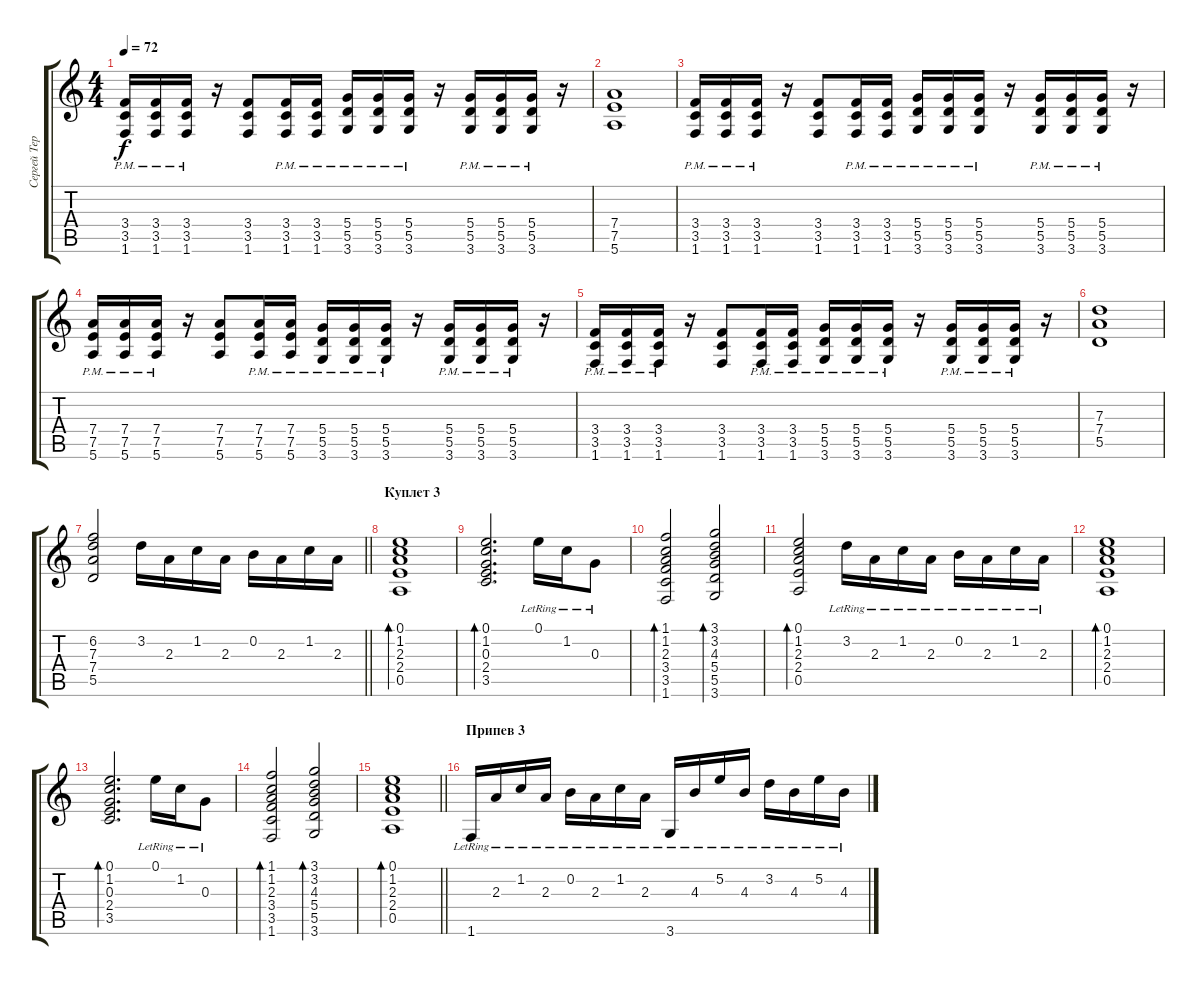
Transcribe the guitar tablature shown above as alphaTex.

\track ("Сергей Терентьев" "Сергей Тер") {instrument distortionguitar}
\staff {score tabs}
\tuning (E4 B3 G3 D3 A2 E2) {hide}
\ts (4 4)
\tempo 72
\clef g2
\ks c
(3.4 3.5 1.6{pm}).16{dy f} (3.4 3.5 1.6{pm}).16 (3.4 3.5 1.6{pm}).16 r.16 (3.4 3.5 1.6).8 (3.4 3.5 1.6{pm}).16 (3.4 3.5 1.6{pm}).16 (5.4 5.5 3.6{pm}).16 (5.4 5.5 3.6{pm}).16 (5.4 5.5 3.6{pm}).16 r.16 (5.4 5.5 3.6{pm}).16 (5.4 5.5 3.6{pm}).16 (5.4 5.5 3.6{pm}).16 r.16 |
(7.4 7.5 5.6).1 |
(3.4 3.5 1.6{pm}).16 (3.4 3.5 1.6{pm}).16 (3.4 3.5 1.6{pm}).16 r.16 (3.4 3.5 1.6).8 (3.4 3.5 1.6{pm}).16 (3.4 3.5 1.6{pm}).16 (5.4 5.5 3.6{pm}).16 (5.4 5.5 3.6{pm}).16 (5.4 5.5 3.6{pm}).16 r.16 (5.4 5.5 3.6{pm}).16 (5.4 5.5 3.6{pm}).16 (5.4 5.5 3.6{pm}).16 r.16 |
(7.4 7.5 5.6{pm}).16 (7.4 7.5 5.6{pm}).16 (7.4 7.5 5.6{pm}).16 r.16 (7.4 7.5 5.6).8 (7.4 7.5 5.6{pm}).16 (7.4 7.5 5.6{pm}).16 (5.4 5.5 3.6{pm}).16 (5.4 5.5 3.6{pm}).16 (5.4 5.5 3.6{pm}).16 r.16 (5.4 5.5 3.6{pm}).16 (5.4 5.5 3.6{pm}).16 (5.4 5.5 3.6{pm}).16 r.16 |
(3.4 3.5 1.6{pm}).16 (3.4 3.5 1.6{pm}).16 (3.4 3.5 1.6{pm}).16 r.16 (3.4 3.5 1.6).8 (3.4 3.5 1.6{pm}).16 (3.4 3.5 1.6{pm}).16 (5.4 5.5 3.6{pm}).16 (5.4 5.5 3.6{pm}).16 (5.4 5.5 3.6{pm}).16 r.16 (5.4 5.5 3.6{pm}).16 (5.4 5.5 3.6{pm}).16 (5.4 5.5 3.6{pm}).16 r.16 |
(7.3 7.4 5.5).1 |
\barLineRight lightlight
(6.2 7.3 7.4 5.5).2 3.2.16{instrument acousticguitarsteel} 2.3.16 1.2.16 2.3.16 0.2.16 2.3.16 1.2.16 2.3.16 |
\section ("" "Куплет 3")
(0.1 1.2 2.3 2.4 0.5).1{bd 120} |
(0.1 1.2 0.3 2.4 3.5).2{d bd 120} 0.1{lr}.16 1.2{lr}.16 0.3{lr}.8 |
(1.1 1.2 2.3 3.4 3.5 1.6).2{bd 120} (3.1 3.2 4.3 5.4 5.5 3.6).2{bd 120} |
(0.1 1.2 2.3 2.4 0.5).2{bd 120} 3.2{lr}.16 2.3{lr}.16 1.2{lr}.16 2.3{lr}.16 0.2{lr}.16 2.3{lr}.16 1.2{lr}.16 2.3{lr}.16 |
(0.1 1.2 2.3 2.4 0.5).1{bd 120} |
(0.1 1.2 0.3 2.4 3.5).2{d bd 120} 0.1{lr}.16 1.2{lr}.16 0.3{lr}.8 |
(1.1 1.2 2.3 3.4 3.5 1.6).2{bd 120} (3.1 3.2 4.3 5.4 5.5 3.6).2{bd 120} |
\barLineRight lightlight
(0.1 1.2 2.3 2.4 0.5).1{bd 120} |
\section ("" "Припев 3")
1.6{lr}.16 2.3{lr}.16 1.2{lr}.16 2.3{lr}.16 0.2{lr}.16 2.3{lr}.16 1.2{lr}.16 2.3{lr}.16 3.6{lr}.16 4.3{lr}.16 5.2{lr}.16 4.3{lr}.16 3.2{lr}.16 4.3{lr}.16 5.2{lr}.16 4.3{lr}.16
